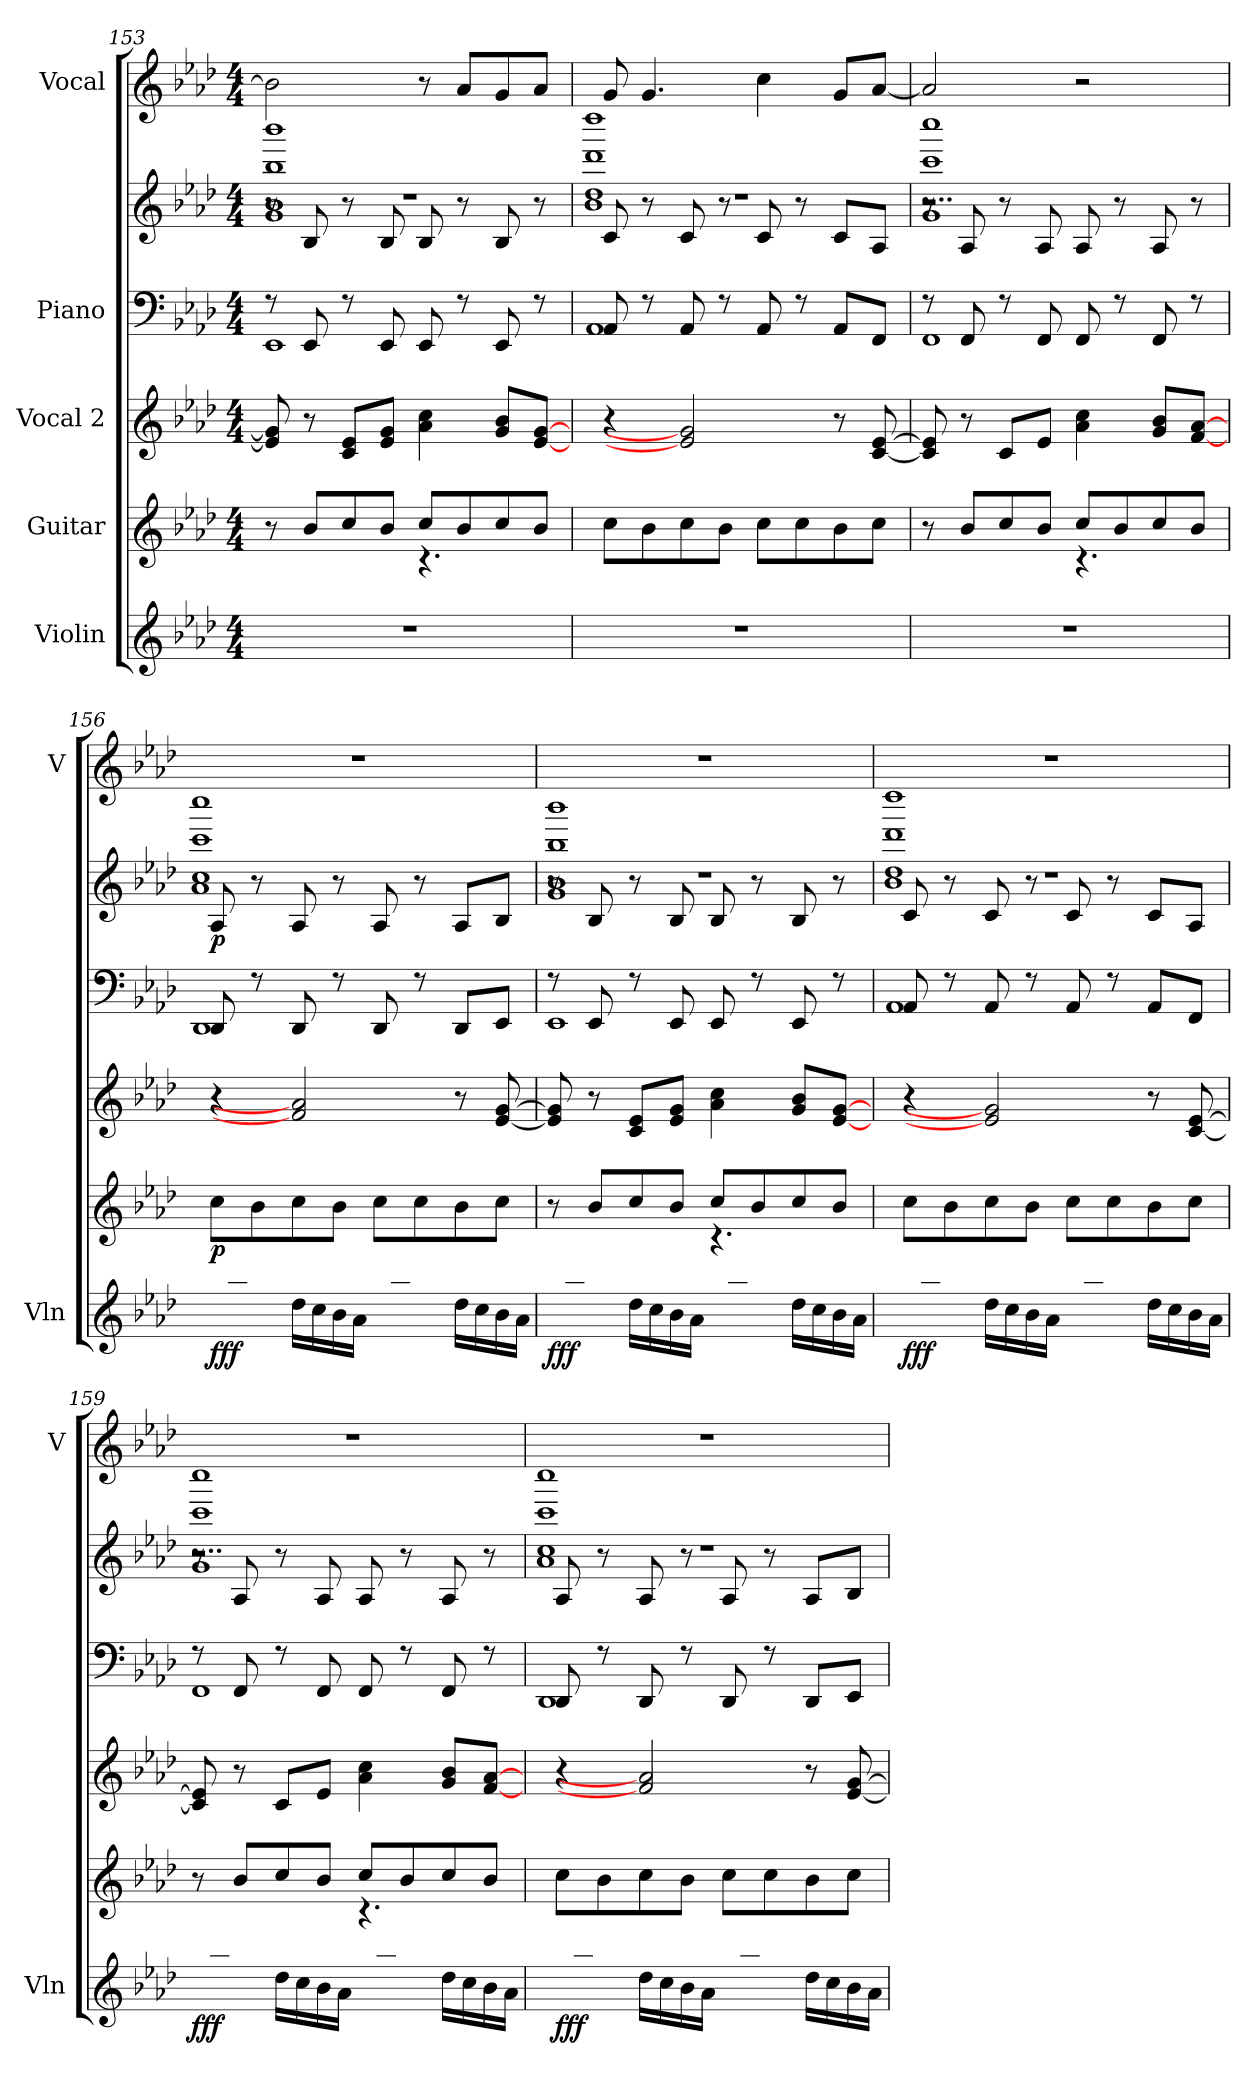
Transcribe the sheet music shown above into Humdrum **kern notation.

**kern	**dynam	**kern	**dynam	**kern	**kern	**kern	**dynam	**kern
*part5	*part5	*part4	*part4	*part3	*part2	*part2	*part2	*part1
*staff6	*staff6	*staff5	*staff5	*staff4	*staff3	*staff2	*staff2/3	*staff1
*I"Violin	*	*I"Guitar	*	*I"Vocal 2	*I"Piano	*	*	*I"Vocal
*I'Vln	*	*	*	*	*	*	*	*I'V
*clefG2	*	*clefG2	*	*clefG2	*clefF4	*clefG2	*	*clefG2
*k[b-e-a-d-]	*	*k[b-e-a-d-]	*	*k[b-e-a-d-]	*k[b-e-a-d-]	*k[b-e-a-d-]	*	*k[b-e-a-d-]
*M4/4	*	*M4/4	*	*M4/4	*M4/4	*M4/4	*	*M4/4
=153	=153	=153	=153	=153	=153	=153	=153	=153
*	*	*^	*	*	*^	*^	*	*
*	*	*	*	*	*	*	*	*	*^	*	*
*	*	*	*	*	*	*	*	*	*	*^	*	*
1r	.	8r	2ryy	.	8e-/] 8g/]	8r	1EE-	8r	1g	1b- 1bb- 1bbb-	1r	.	2b-\]
.	.	8b-/L	.	.	8r	8EE-/	.	8B-/	.	.	.	.	.
.	.	8cc/	.	.	8c/ 8e-/L	8r	.	8r	.	.	.	.	.
.	.	8b-/J	.	.	8e-/ 8g/J	8EE-/	.	8B-/	.	.	.	.	.
.	.	8cc/L	4.r	.	4a-\ 4cc\	8EE-/	.	8B-/	.	.	.	.	8r
.	.	8b-/	.	.	.	8r	.	8r	.	.	.	.	8a-/L
.	.	8cc/	.	.	8g/ 8b-/L	8EE-/	.	8B-/	.	.	.	.	8g/
.	.	8b-/J	8ryy	.	[8e-/ [8g/J	8r	.	8r	.	.	.	.	8a-/J
*	*	*v	*v	*	*	*	*	*	*	*	*	*	*
=154	=154	=154	=154	=154	=154	=154	=154	=154	=154	=154	=154	=154
1r	.	8cc\L	.	4r	8AA-/	1AA-	8c/	1b-	1dd- 1ddd- 1dddd-	1r	.	8g/
.	.	8b-\	.	.	8r	.	8r	.	.	.	.	4.g/
.	.	8cc\	.	2e-/] 2g/]	8AA-/	.	8c/	.	.	.	.	.
.	.	8b-\J	.	.	8r	.	8r	.	.	.	.	.
.	.	8cc\L	.	.	8AA-/	.	8c/	.	.	.	.	4cc\
.	.	8cc\	.	.	8r	.	8r	.	.	.	.	.
.	.	8b-\	.	8r	8AA-/L	.	8c/L	.	.	.	.	8g/L
.	.	8cc\J	.	[8c/ [8e-/	8FF/J	.	8A-/J	.	.	.	.	[8a-/J
=155	=155	=155	=155	=155	=155	=155	=155	=155	=155	=155	=155	=155
*	*	*^	*	*	*	*	*	*	*	*	*	*
1r	.	8r	2ryy	.	8c/] 8e-/]	8r	1FF	8r	1g	1ccc 1cccc	2..r	.	2a-/]
.	.	8b-/L	.	.	8r	8FF/	.	8A-/	.	.	.	.	.
.	.	8cc/	.	.	8c/L	8r	.	8r	.	.	.	.	.
.	.	8b-/J	.	.	8e-/J	8FF/	.	8A-/	.	.	.	.	.
.	.	8cc/L	4.r	.	4a-\ 4cc\	8FF/	.	8A-/	.	.	.	.	2r
.	.	8b-/	.	.	.	8r	.	8r	.	.	.	.	.
.	.	8cc/	.	.	8g/ 8b-/L	8FF/	.	8A-/	.	.	.	.	.
.	.	8b-/J	8ryy	.	[8f/ [8a-/J	8r	.	8r	.	.	8ryy	.	.
!!LO:LB:g=z
=156	=156	=156	=156	=156	=156	=156	=156	=156	=156	=156	=156	=156	=156
!	!LO:DY:b	!	!	!LO:DY:b	!	!	!	!	!	!	!	!LO:DY:b	!
*	*	*v	*v	*	*	*	*	*	*	*v	*v	*	*
16gg\LLyy	fff	8cc\L	p	4r	8DD-/	1DD-	8A-/	1a-	1cc 1ccc 1cccc	p	1r
16aa-\	.	.	.	.	.	.	.	.	.	.	.
16gg\	.	8b-\	.	.	8r	.	8r	.	.	.	.
16ee-\JJ	.	.	.	.	.	.	.	.	.	.	.
16dd-\LL	.	8cc\	.	2f/] 2a-/]	8DD-/	.	8A-/	.	.	.	.
16cc\	.	.	.	.	.	.	.	.	.	.	.
16b-\	.	8b-\J	.	.	8r	.	8r	.	.	.	.
16a-\JJ	.	.	.	.	.	.	.	.	.	.	.
16gg\LLyy	.	8cc\L	.	.	8DD-/	.	8A-/	.	.	.	.
16aa-\	.	.	.	.	.	.	.	.	.	.	.
16gg\	.	8cc\	.	.	8r	.	8r	.	.	.	.
16ee-\JJ	.	.	.	.	.	.	.	.	.	.	.
16dd-\LL	.	8b-\	.	8r	8DD-/L	.	8A-/L	.	.	.	.
16cc\	.	.	.	.	.	.	.	.	.	.	.
16b-\	.	8cc\J	.	[8e-/ [8g/	8EE-/J	.	8B-/J	.	.	.	.
16a-\JJ	.	.	.	.	.	.	.	.	.	.	.
=157	=157	=157	=157	=157	=157	=157	=157	=157	=157	=157	=157
*	*	*^	*	*	*	*	*	*	*^	*	*
!	!LO:DY:b	!	!	!	!	!	!	!	!	!	!	!	!
16gg\LLyy	fff	8r	2ryy	.	8e-/] 8g/]	8r	1EE-	8r	1g	1b- 1bb- 1bbb-	1r	.	1r
16aa-\	.	.	.	.	.	.	.	.	.	.	.	.	.
16gg\	.	8b-/L	.	.	8r	8EE-/	.	8B-/	.	.	.	.	.
16ee-\JJ	.	.	.	.	.	.	.	.	.	.	.	.	.
16dd-\LL	.	8cc/	.	.	8c/ 8e-/L	8r	.	8r	.	.	.	.	.
16cc\	.	.	.	.	.	.	.	.	.	.	.	.	.
16b-\	.	8b-/J	.	.	8e-/ 8g/J	8EE-/	.	8B-/	.	.	.	.	.
16a-\JJ	.	.	.	.	.	.	.	.	.	.	.	.	.
16gg\LLyy	.	8cc/L	4.r	.	4a-\ 4cc\	8EE-/	.	8B-/	.	.	.	.	.
16aa-\	.	.	.	.	.	.	.	.	.	.	.	.	.
16gg\	.	8b-/	.	.	.	8r	.	8r	.	.	.	.	.
16ee-\JJ	.	.	.	.	.	.	.	.	.	.	.	.	.
16dd-\LL	.	8cc/	.	.	8g/ 8b-/L	8EE-/	.	8B-/	.	.	.	.	.
16cc\	.	.	.	.	.	.	.	.	.	.	.	.	.
16b-\	.	8b-/J	8ryy	.	[8e-/ [8g/J	8r	.	8r	.	.	.	.	.
16a-\JJ	.	.	.	.	.	.	.	.	.	.	.	.	.
*	*	*v	*v	*	*	*	*	*	*	*	*	*	*
!!LO:PB:g=z
=158	=158	=158	=158	=158	=158	=158	=158	=158	=158	=158	=158	=158
!	!LO:DY:b	!	!	!	!	!	!	!	!	!	!	!
16gg\LLyy	fff	8cc\L	.	4r	8AA-/	1AA-	8c/	1b-	1dd- 1ddd- 1dddd-	1r	.	1r
16aa-\	.	.	.	.	.	.	.	.	.	.	.	.
16gg\	.	8b-\	.	.	8r	.	8r	.	.	.	.	.
16ee-\JJ	.	.	.	.	.	.	.	.	.	.	.	.
16dd-\LL	.	8cc\	.	2e-/] 2g/]	8AA-/	.	8c/	.	.	.	.	.
16cc\	.	.	.	.	.	.	.	.	.	.	.	.
16b-\	.	8b-\J	.	.	8r	.	8r	.	.	.	.	.
16a-\JJ	.	.	.	.	.	.	.	.	.	.	.	.
16gg\LLyy	.	8cc\L	.	.	8AA-/	.	8c/	.	.	.	.	.
16aa-\	.	.	.	.	.	.	.	.	.	.	.	.
16gg\	.	8cc\	.	.	8r	.	8r	.	.	.	.	.
16ee-\JJ	.	.	.	.	.	.	.	.	.	.	.	.
16dd-\LL	.	8b-\	.	8r	8AA-/L	.	8c/L	.	.	.	.	.
16cc\	.	.	.	.	.	.	.	.	.	.	.	.
16b-\	.	8cc\J	.	[8c/ [8e-/	8FF/J	.	8A-/J	.	.	.	.	.
16a-\JJ	.	.	.	.	.	.	.	.	.	.	.	.
=159	=159	=159	=159	=159	=159	=159	=159	=159	=159	=159	=159	=159
*	*	*^	*	*	*	*	*	*	*	*	*	*
!	!LO:DY:b	!	!	!	!	!	!	!	!	!	!	!	!
16gg\LLyy	fff	8r	2ryy	.	8c/] 8e-/]	8r	1FF	8r	1g	1ccc 1cccc	2..r	.	1r
16aa-\	.	.	.	.	.	.	.	.	.	.	.	.	.
16gg\	.	8b-/L	.	.	8r	8FF/	.	8A-/	.	.	.	.	.
16ee-\JJ	.	.	.	.	.	.	.	.	.	.	.	.	.
16dd-\LL	.	8cc/	.	.	8c/L	8r	.	8r	.	.	.	.	.
16cc\	.	.	.	.	.	.	.	.	.	.	.	.	.
16b-\	.	8b-/J	.	.	8e-/J	8FF/	.	8A-/	.	.	.	.	.
16a-\JJ	.	.	.	.	.	.	.	.	.	.	.	.	.
16gg\LLyy	.	8cc/L	4.r	.	4a-\ 4cc\	8FF/	.	8A-/	.	.	.	.	.
16aa-\	.	.	.	.	.	.	.	.	.	.	.	.	.
16gg\	.	8b-/	.	.	.	8r	.	8r	.	.	.	.	.
16ee-\JJ	.	.	.	.	.	.	.	.	.	.	.	.	.
16dd-\LL	.	8cc/	.	.	8g/ 8b-/L	8FF/	.	8A-/	.	.	.	.	.
16cc\	.	.	.	.	.	.	.	.	.	.	.	.	.
16b-\	.	8b-/J	8ryy	.	[8f/ [8a-/J	8r	.	8r	.	.	8ryy	.	.
16a-\JJ	.	.	.	.	.	.	.	.	.	.	.	.	.
*	*	*v	*v	*	*	*	*	*	*	*	*	*	*
!!LO:LB:g=z
=160	=160	=160	=160	=160	=160	=160	=160	=160	=160	=160	=160	=160
!	!LO:DY:b	!	!	!	!	!	!	!	!	!	!	!
16gg\LLyy	fff	8cc\L	.	4r	8DD-/	1DD-	8A-/	1a-	1cc 1ccc 1cccc	1r	.	1r
16aa-\	.	.	.	.	.	.	.	.	.	.	.	.
16gg\	.	8b-\	.	.	8r	.	8r	.	.	.	.	.
16ee-\JJ	.	.	.	.	.	.	.	.	.	.	.	.
16dd-\LL	.	8cc\	.	2f/] 2a-/]	8DD-/	.	8A-/	.	.	.	.	.
16cc\	.	.	.	.	.	.	.	.	.	.	.	.
16b-\	.	8b-\J	.	.	8r	.	8r	.	.	.	.	.
16a-\JJ	.	.	.	.	.	.	.	.	.	.	.	.
16gg\LLyy	.	8cc\L	.	.	8DD-/	.	8A-/	.	.	.	.	.
16aa-\	.	.	.	.	.	.	.	.	.	.	.	.
16gg\	.	8cc\	.	.	8r	.	8r	.	.	.	.	.
16ee-\JJ	.	.	.	.	.	.	.	.	.	.	.	.
16dd-\LL	.	8b-\	.	8r	8DD-/L	.	8A-/L	.	.	.	.	.
16cc\	.	.	.	.	.	.	.	.	.	.	.	.
16b-\	.	8cc\J	.	[8e-/ [8g/	8EE-/J	.	8B-/J	.	.	.	.	.
16a-\JJ	.	.	.	.	.	.	.	.	.	.	.	.
*	*	*	*	*	*v	*v	*	*	*	*	*	*
*	*	*	*	*	*	*v	*v	*v	*v	*	*
=	=	=	=	=	=	=	=	=
*-	*-	*-	*-	*-	*-	*-	*-	*-
